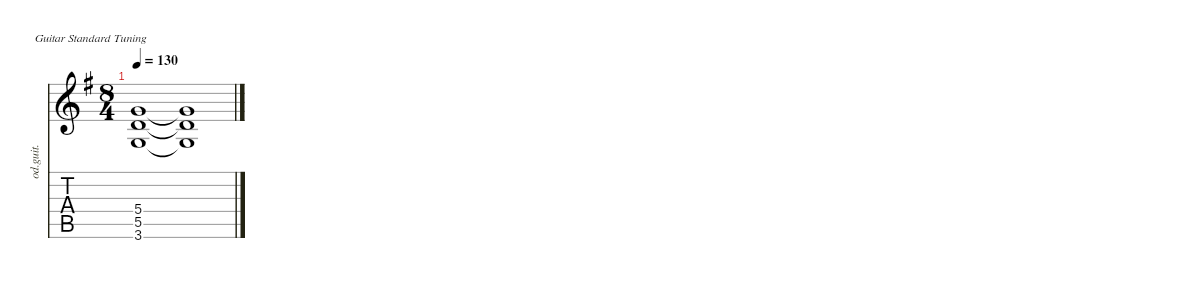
\defaultSystemsLayout 4
\hideDynamics
\bracketExtendMode nobrackets
\track ("Track 4" "od.guit.") {instrument overdrivenguitar}
\staff {score tabs}
\tuning (E4 B3 G3 D3 A2 E2)
\ts (8 4)
\beaming (8 4 4 4 4)
\tempo 130
\clef g2
\ks g
(5.4{acc forcenatural} 5.5{acc forcenatural} 3.6{acc forcenatural}).1{dy f beam Up} (5.4{t acc forcenatural} 5.5{t acc forcenatural} 3.6{t acc forcenatural}).1{beam Up}
